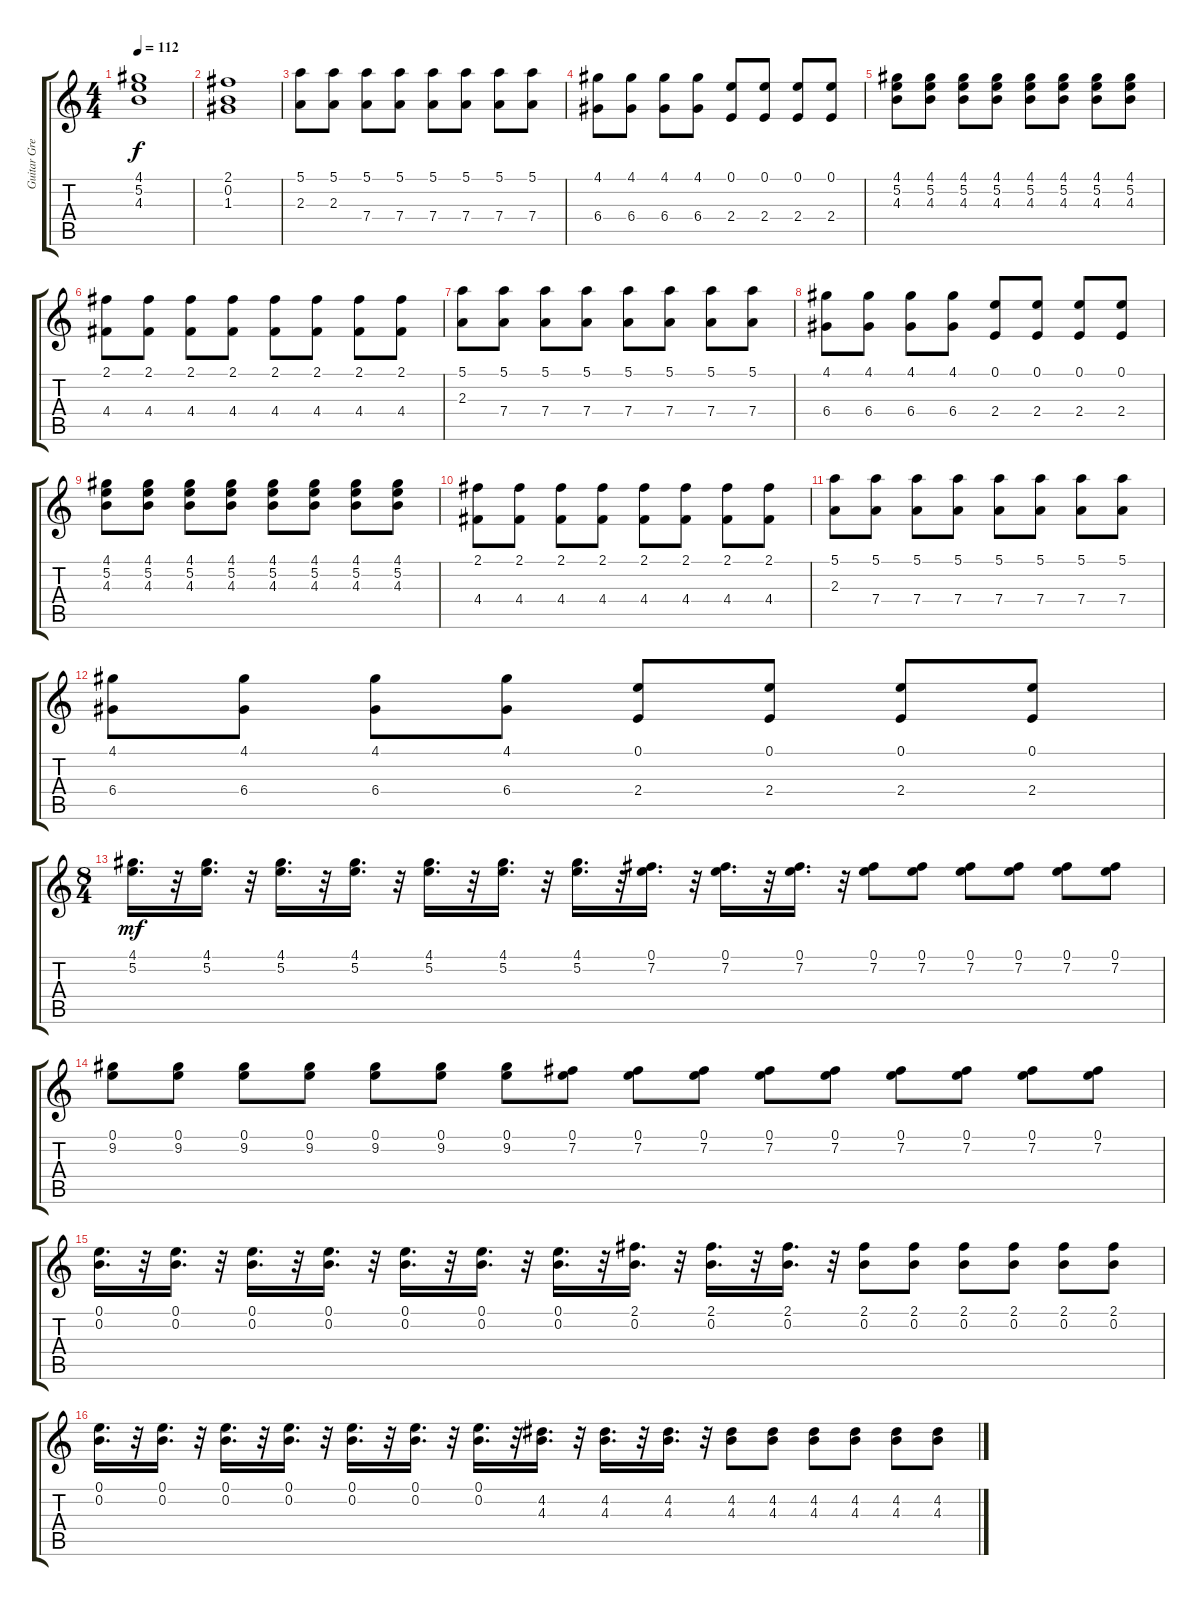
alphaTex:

\track ("Guitar Green" "Guitar Gre") {instrument acousticguitarsteel}
\staff {score tabs}
\tuning (E4 B3 G3 D3 A2 E2) {hide}
\ts (4 4)
\tempo 112
\clef g2
\ks c
(4.1 5.2 4.3).1{dy f} |
(2.1 0.2 1.3).1 |
(5.1 2.3).8 (5.1 2.3).8 (5.1 7.4).8 (5.1 7.4).8 (5.1 7.4).8 (5.1 7.4).8 (5.1 7.4).8 (5.1 7.4).8 |
(4.1 6.4).8 (4.1 6.4).8 (4.1 6.4).8 (4.1 6.4).8 (0.1 2.4).8 (0.1 2.4).8 (0.1 2.4).8 (0.1 2.4).8 |
(4.1 5.2 4.3).8 (4.1 5.2 4.3).8 (4.1 5.2 4.3).8 (4.1 5.2 4.3).8 (4.1 5.2 4.3).8 (4.1 5.2 4.3).8 (4.1 5.2 4.3).8 (4.1 5.2 4.3).8 |
(2.1 4.4).8 (2.1 4.4).8 (2.1 4.4).8 (2.1 4.4).8 (2.1 4.4).8 (2.1 4.4).8 (2.1 4.4).8 (2.1 4.4).8 |
(5.1 2.3).8 (5.1 7.4).8 (5.1 7.4).8 (5.1 7.4).8 (5.1 7.4).8 (5.1 7.4).8 (5.1 7.4).8 (5.1 7.4).8 |
(4.1 6.4).8 (4.1 6.4).8 (4.1 6.4).8 (4.1 6.4).8 (0.1 2.4).8 (0.1 2.4).8 (0.1 2.4).8 (0.1 2.4).8 |
(4.1 5.2 4.3).8 (4.1 5.2 4.3).8 (4.1 5.2 4.3).8 (4.1 5.2 4.3).8 (4.1 5.2 4.3).8 (4.1 5.2 4.3).8 (4.1 5.2 4.3).8 (4.1 5.2 4.3).8 |
(2.1 4.4).8 (2.1 4.4).8 (2.1 4.4).8 (2.1 4.4).8 (2.1 4.4).8 (2.1 4.4).8 (2.1 4.4).8 (2.1 4.4).8 |
(5.1 2.3).8 (5.1 7.4).8 (5.1 7.4).8 (5.1 7.4).8 (5.1 7.4).8 (5.1 7.4).8 (5.1 7.4).8 (5.1 7.4).8 |
(4.1 6.4).8 (4.1 6.4).8 (4.1 6.4).8 (4.1 6.4).8 (0.1 2.4).8 (0.1 2.4).8 (0.1 2.4).8 (0.1 2.4).8 |
\ts (8 4)
(4.1 5.2).16{d dy mf} r.32 (4.1 5.2).16{d} r.32 (4.1 5.2).16{d} r.32 (4.1 5.2).16{d} r.32 (4.1 5.2).16{d} r.32 (4.1 5.2).16{d} r.32 (4.1 5.2).16{d} r.32 (0.1 7.2).16{d} r.32 (0.1 7.2).16{d} r.32 (0.1 7.2).16{d} r.32 (0.1 7.2).8 (0.1 7.2).8 (0.1 7.2).8 (0.1 7.2).8 (0.1 7.2).8 (0.1 7.2).8 |
(0.1 9.2).8 (0.1 9.2).8 (0.1 9.2).8 (0.1 9.2).8 (0.1 9.2).8 (0.1 9.2).8 (0.1 9.2).8 (0.1 7.2).8 (0.1 7.2).8 (0.1 7.2).8 (0.1 7.2).8 (0.1 7.2).8 (0.1 7.2).8 (0.1 7.2).8 (0.1 7.2).8 (0.1 7.2).8 |
(0.1 0.2).16{d} r.32 (0.1 0.2).16{d} r.32 (0.1 0.2).16{d} r.32 (0.1 0.2).16{d} r.32 (0.1 0.2).16{d} r.32 (0.1 0.2).16{d} r.32 (0.1 0.2).16{d} r.32 (2.1 0.2).16{d} r.32 (2.1 0.2).16{d} r.32 (2.1 0.2).16{d} r.32 (2.1 0.2).8 (2.1 0.2).8 (2.1 0.2).8 (2.1 0.2).8 (2.1 0.2).8 (2.1 0.2).8 |
(0.1 0.2).16{d} r.32 (0.1 0.2).16{d} r.32 (0.1 0.2).16{d} r.32 (0.1 0.2).16{d} r.32 (0.1 0.2).16{d} r.32 (0.1 0.2).16{d} r.32 (0.1 0.2).16{d} r.32 (4.2 4.3).16{d} r.32 (4.2 4.3).16{d} r.32 (4.2 4.3).16{d} r.32 (4.2 4.3).8 (4.2 4.3).8 (4.2 4.3).8 (4.2 4.3).8 (4.2 4.3).8 (4.2 4.3).8
